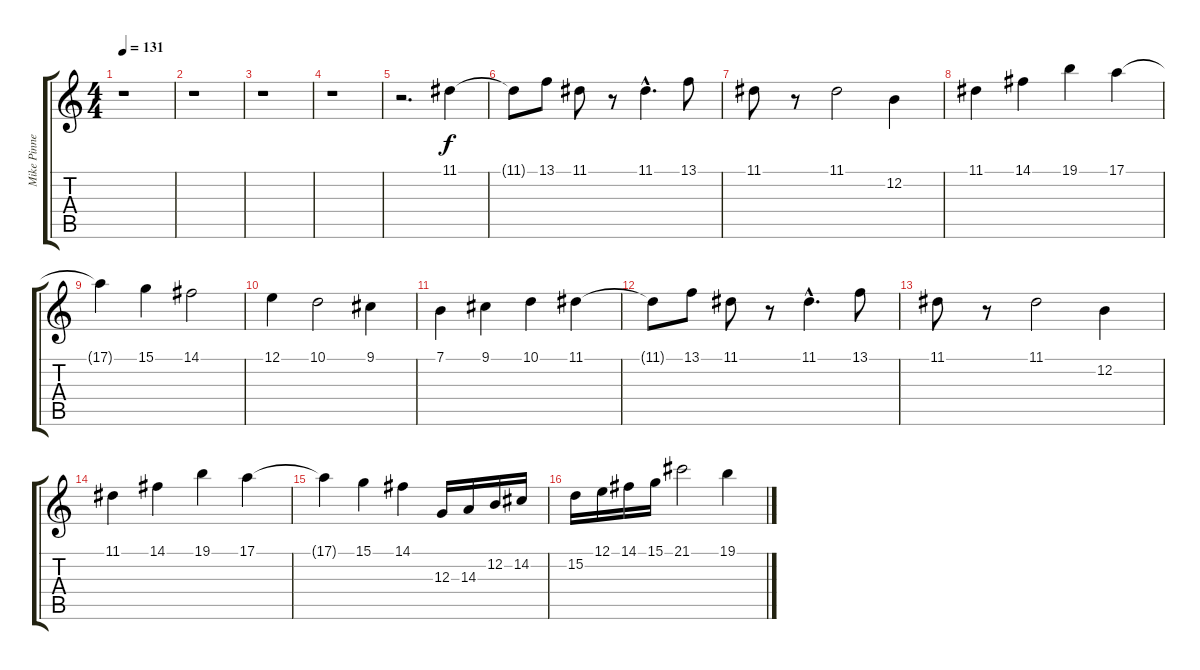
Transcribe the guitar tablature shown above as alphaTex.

\track ("Mike Pinnella (Strings)" "Mike Pinne") {instrument stringensemble1}
\staff {score tabs}
\tuning (E4 B3 G3 D3 A2 E2) {hide}
\ts (4 4)
\tempo 131
\clef g2
\ks c
r.1{dy f} |
r.1 |
r.1 |
r.1 |
r.2{d} 11.1.4 |
11.1{t}.8 13.1.8 11.1.8 r.8 11.1{hac}.4{d} 13.1.8 |
11.1.8 r.8 11.1.2 12.2.4 |
11.1.4 14.1.4 19.1.4 17.1.4 |
17.1{t}.4 15.1.4 14.1.2 |
12.1.4 10.1.2 9.1.4 |
7.1.4 9.1.4 10.1.4 11.1.4 |
11.1{t}.8 13.1.8 11.1.8 r.8 11.1{hac}.4{d} 13.1.8 |
11.1.8 r.8 11.1.2 12.2.4 |
11.1.4 14.1.4 19.1.4 17.1.4 |
17.1{t}.4 15.1.4 14.1.4 12.3.16 14.3.16 12.2.16 14.2.16 |
15.2.16 12.1.16 14.1.16 15.1.16 21.1.2 19.1.4
